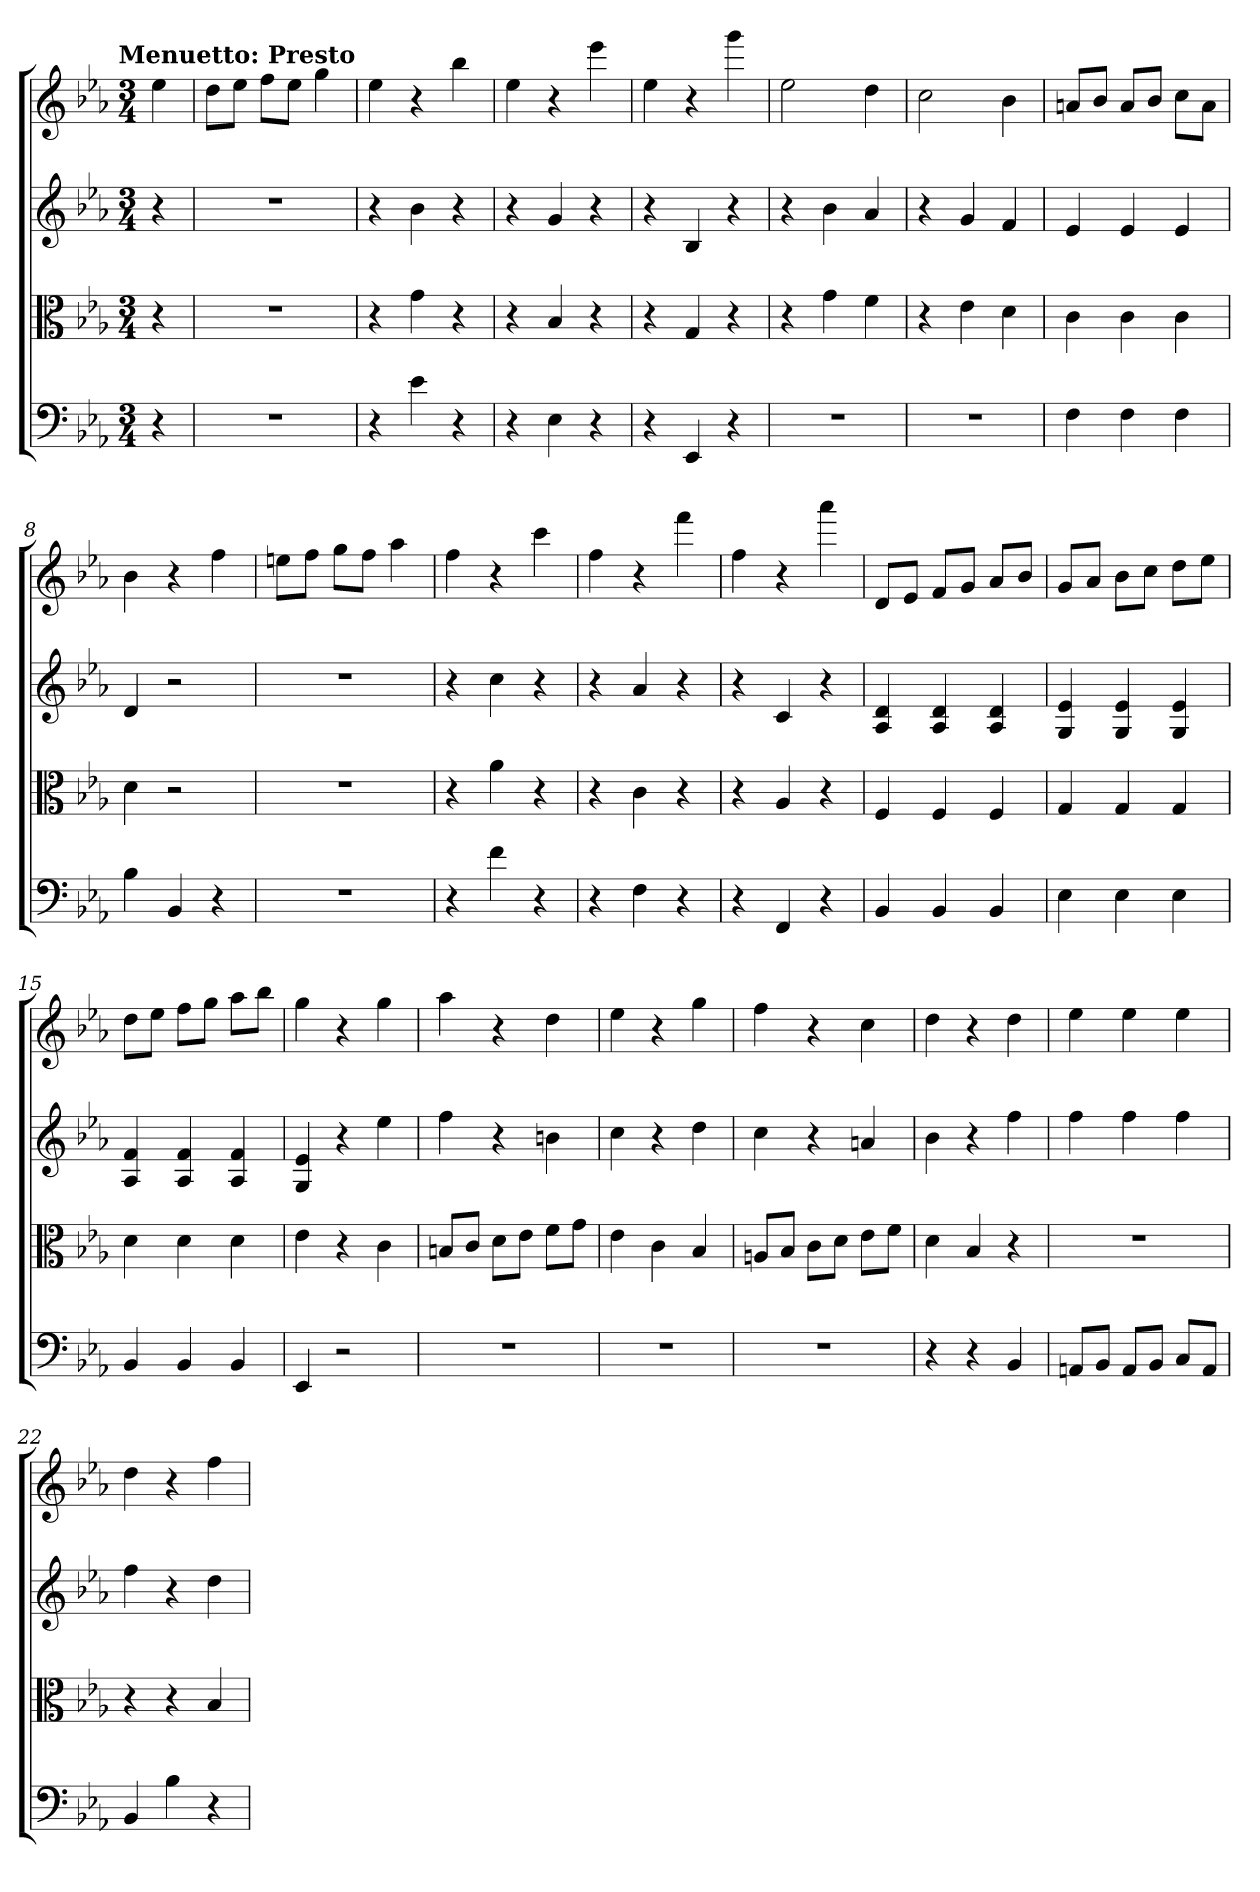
**kern	**kern	**kern	**kern
*part4	*part3	*part2	*part1
*staff4	*staff3	*staff2	*staff1
*clefF4	*clefC3	*	*
*k[b-e-a-]	*k[b-e-a-]	*k[b-e-a-]	*k[b-e-a-]
*E-:	*E-:	*E-:	*E-:
!!LO:TX:omd:t=Menuetto&colon; Presto
*M3/4	*M3/4	*M3/4	*M3/4
*MM184	*MM184	*MM184	*MM184
=	=	=	=
4r	4r	4r	4ee-
=1	=1	=1	=1
2.r	2.r	2.r	8ddL
.	.	.	8ee-J
.	.	.	8ffL
.	.	.	8ee-J
.	.	.	4gg
=2	=2	=2	=2
4r	4r	4r	4ee-
4e-	4g	4b-	4r
4r	4r	4r	4bb-
=3	=3	=3	=3
4r	4r	4r	4ee-
4E-	4B-	4g	4r
4r	4r	4r	4eee-
=4	=4	=4	=4
4r	4r	4r	4ee-
4EE-	4G	4B-	4r
4r	4r	4r	4ggg
=5	=5	=5	=5
2.r	4r	4r	2ee-
.	4g	4b-	.
.	4f	4a-	4dd
=6	=6	=6	=6
2.r	4r	4r	2cc
.	4e-	4g	.
.	4d	4f	4b-
=7	=7	=7	=7
4F	4c	4e-	8anL
.	.	.	8b-J
4F	4c	4e-	8aL
.	.	.	8b-J
4F	4c	4e-	8ccL
.	.	.	8aJ
=8	=8	=8	=8
4B-	4d	4d	4b-
4BB-	2r	2r	4r
4r	.	.	4ff
=9	=9	=9	=9
2.r	2.r	2.r	8eenL
.	.	.	8ffJ
.	.	.	8ggL
.	.	.	8ffJ
.	.	.	4aa-
=10	=10	=10	=10
4r	4r	4r	4ff
4f	4a-	4cc	4r
4r	4r	4r	4ccc
=11	=11	=11	=11
4r	4r	4r	4ff
4F	4c	4a-	4r
4r	4r	4r	4fff
=12	=12	=12	=12
4r	4r	4r	4ff
4FF	4A-	4c	4r
4r	4r	4r	4aaa-
=13	=13	=13	=13
4BB-	4F	4A- 4d	8dL
.	.	.	8e-J
4BB-	4F	4A- 4d	8fL
.	.	.	8gJ
4BB-	4F	4A- 4d	8a-L
.	.	.	8b-J
=14	=14	=14	=14
4E-	4G	4G 4e-	8gL
.	.	.	8a-J
4E-	4G	4G 4e-	8b-L
.	.	.	8ccJ
4E-	4G	4G 4e-	8ddL
.	.	.	8ee-J
=15	=15	=15	=15
4BB-	4d	4A- 4f	8ddL
.	.	.	8ee-J
4BB-	4d	4A- 4f	8ffL
.	.	.	8ggJ
4BB-	4d	4A- 4f	8aa-L
.	.	.	8bb-J
=16	=16	=16	=16
4EE-	4e-	4G 4e-	4gg
2r	4r	4r	4r
.	4c	4ee-	4gg
=17	=17	=17	=17
2.r	8Bn/L	4ff	4aa-
.	8c/J	.	.
.	8d\L	4r	4r
.	8e-\J	.	.
.	8f\L	4bn	4dd
.	8g\J	.	.
=18	=18	=18	=18
2.r	4e-	4cc	4ee-
.	4c	4r	4r
.	4B-	4dd	4gg
=19	=19	=19	=19
2.r	8An/L	4cc	4ff
.	8B-/J	.	.
.	8c\L	4r	4r
.	8d\J	.	.
.	8e-\L	4an	4cc
.	8f\J	.	.
=20	=20	=20	=20
4r	4d	4b-	4dd
4r	4B-	4r	4r
4BB-	4r	4ff	4dd
=21	=21	=21	=21
8AAn/L	2.r	4ff	4ee-
8BB-/J	.	.	.
8AA/L	.	4ff	4ee-
8BB-/J	.	.	.
8C/L	.	4ff	4ee-
8AA/J	.	.	.
=22	=22	=22	=22
4BB-	4r	4ff	4dd
4B-	4r	4r	4r
4r	4B-	4dd	4ff
=	=	=	=
*-	*-	*-	*-
